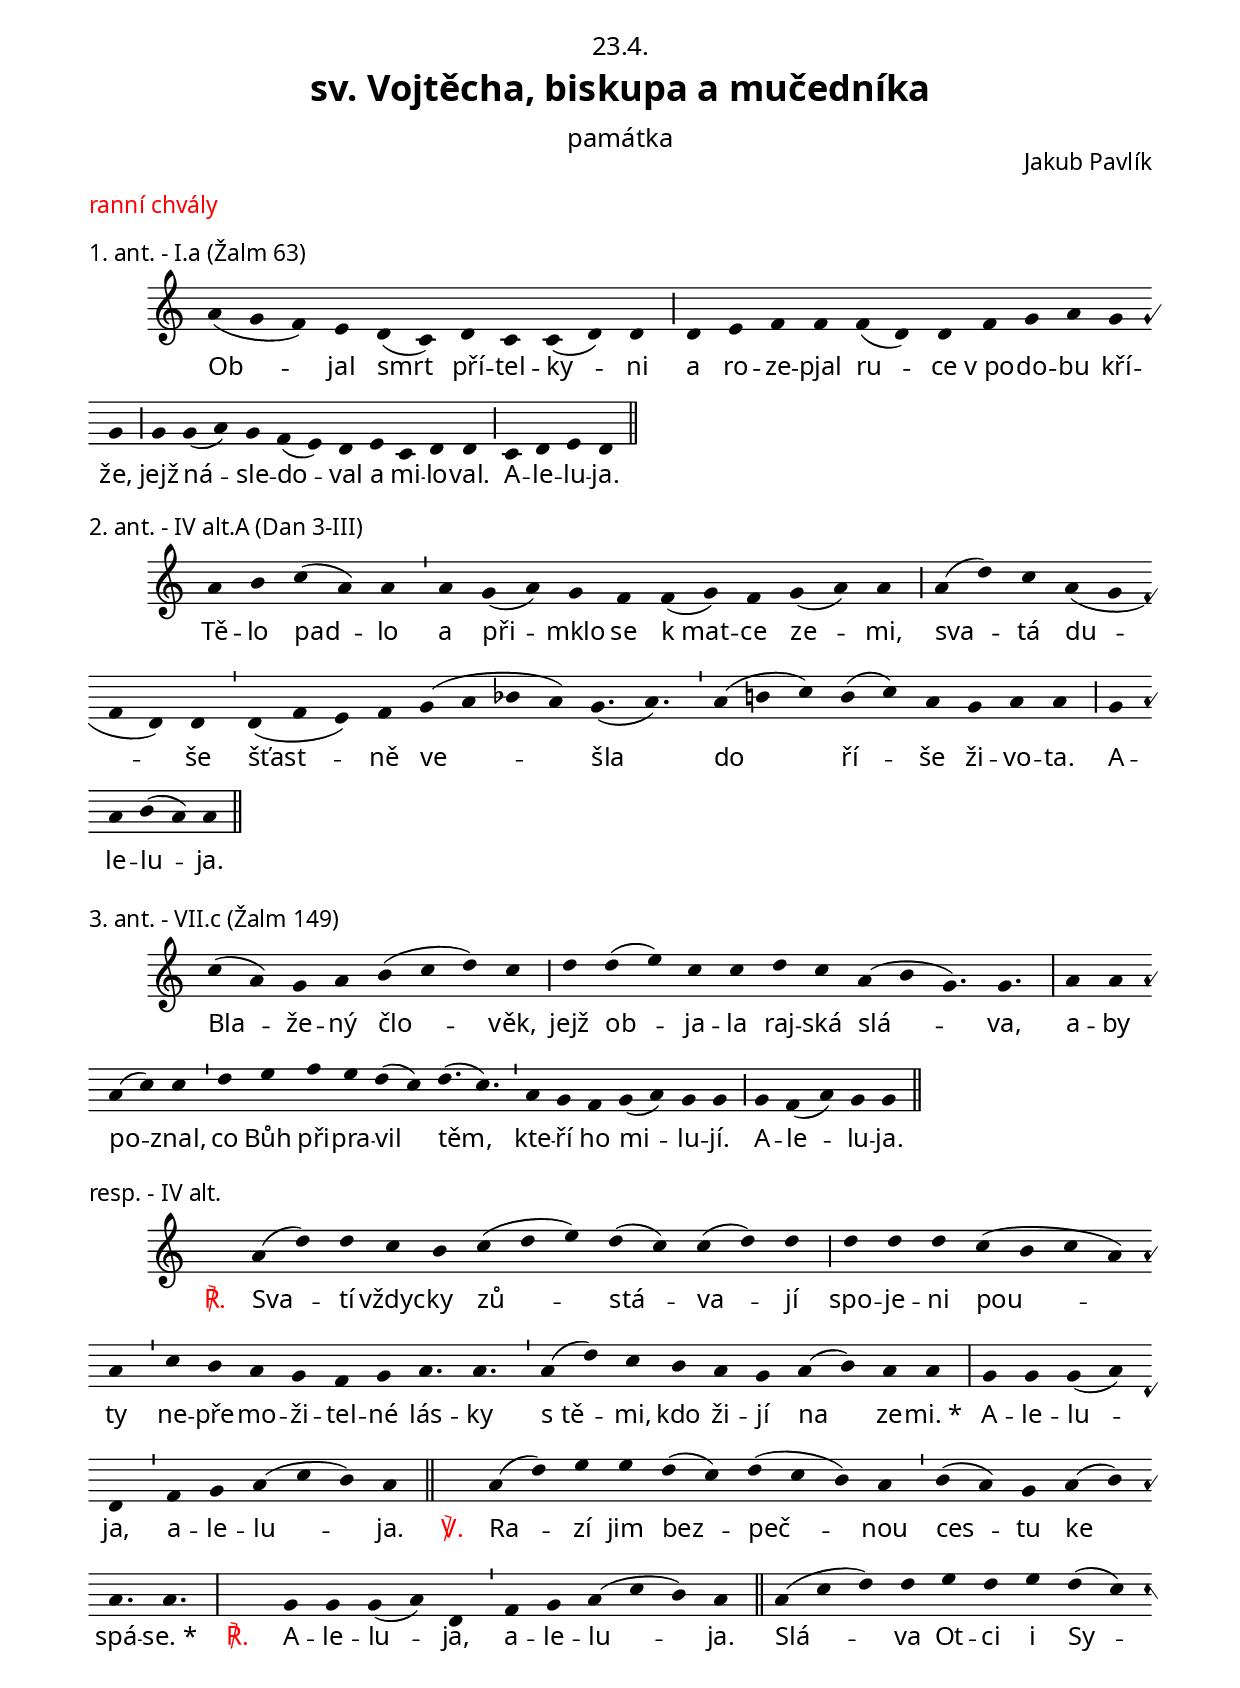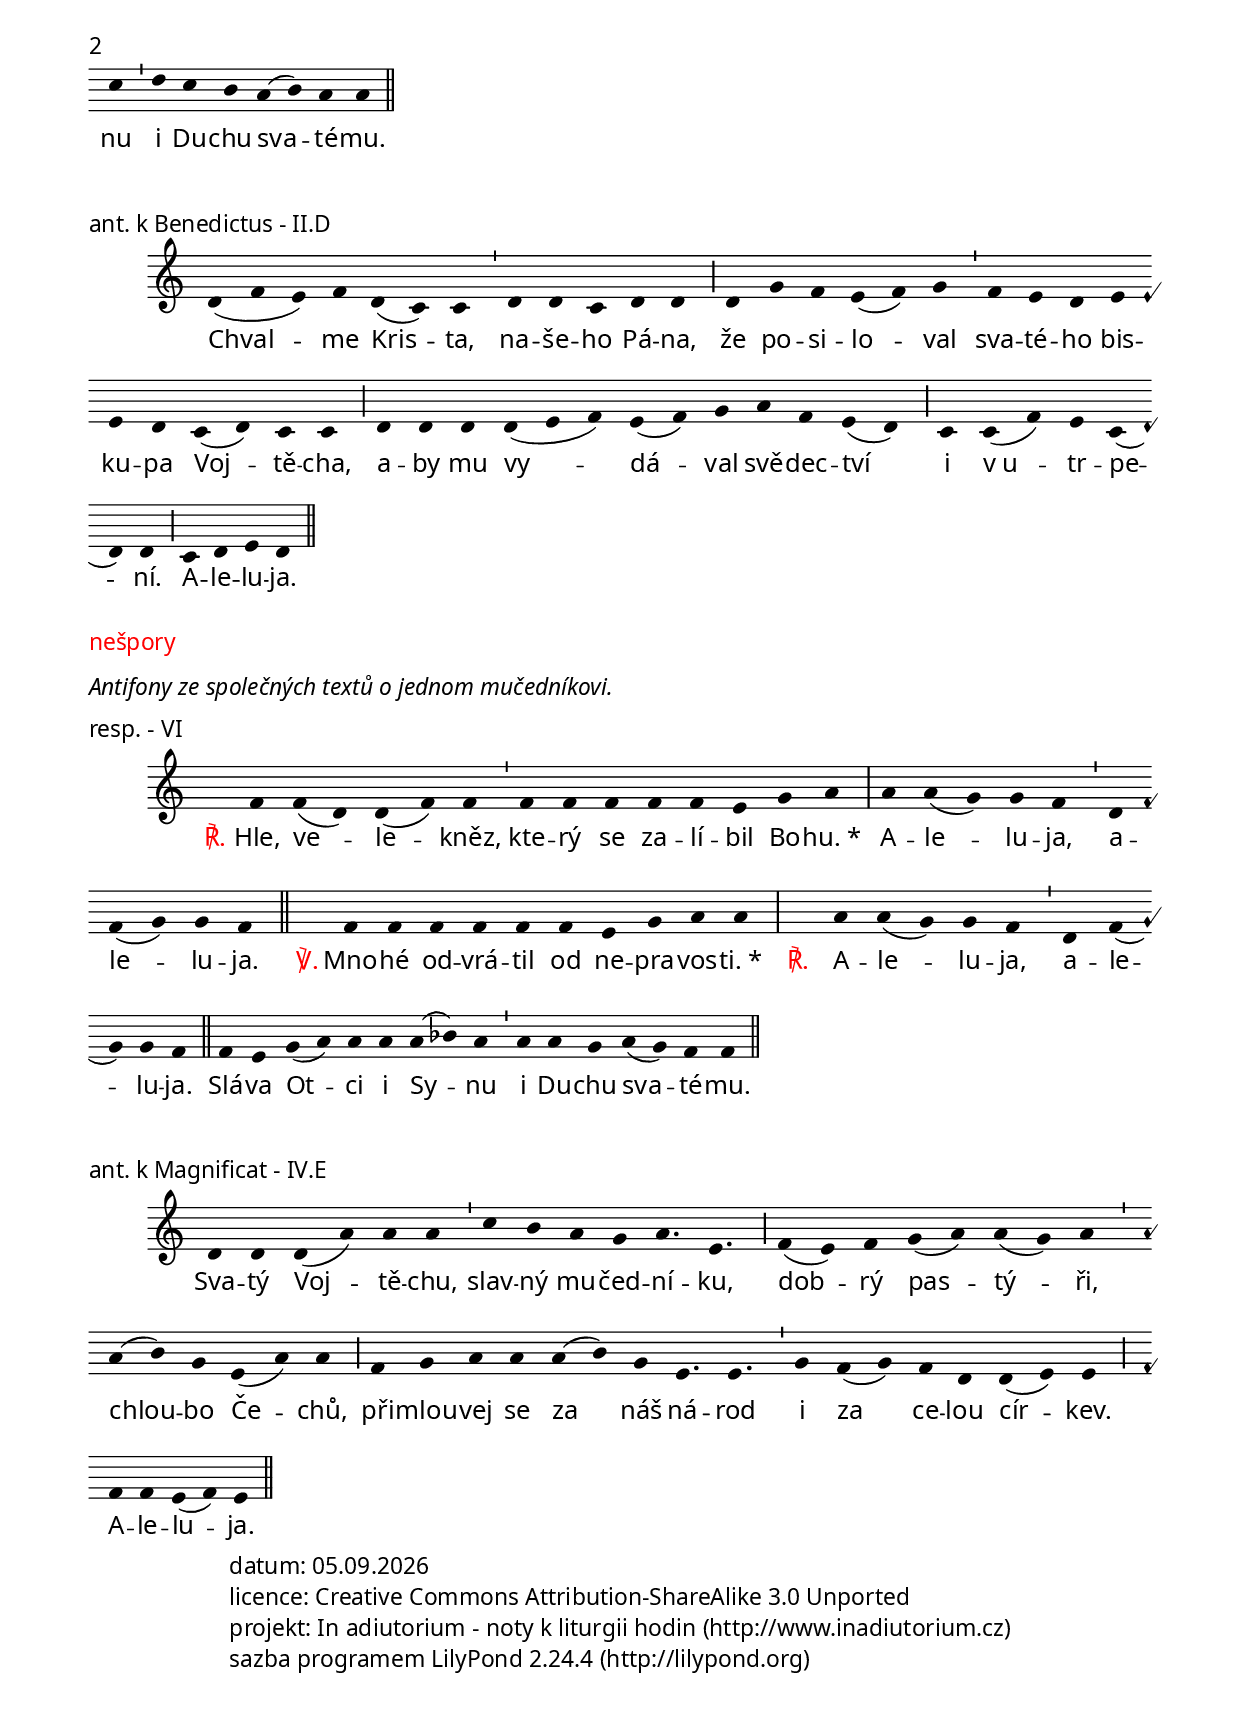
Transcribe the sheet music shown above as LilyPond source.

\version "2.15.39"

\include "../spolecne.ly"
\include "../dilyresponsorii.ly"

\header {
  title = \markup\titleSvatek 
            "sv. Vojtěcha, biskupa a mučedníka" 
            "památka"
            23.4.
  composer = "Jakub Pavlík"
}

\markup {\nadpisHodinka {"ranní chvály"}}

\score {
  \relative c'' {
    \choralniRezim
    a4( g f) e d( c) d c c( d) d \barMaior
    d e f f f( d) d f g a g g \barMaior
    g4 g( a) g f( e) d e c d d \barMaior
    c d e d \barFinalis
  }
  \addlyrics {
    Ob -- jal smrt pří -- tel -- ky -- ni
    a ro -- ze -- pjal ru -- ce v_po -- do -- bu kří -- že,
    jejž ná -- sle -- do -- val a mi -- lo -- val.
    A -- le -- lu -- ja.
  }
  \header {
    quid = "1. ant."
    modus = "I"
    differentia = "a" 
    psalmus = "Žalm 63"
    id = ""
    piece = \markup {\sestavTitulek}
  }
}

\score {
  \relative c'' {
    \choralniRezim
    a4 b c( a) a \barMin a g( a) g f f( g) f g( a) a \barMaior
    a( d) c a( g f d) d \barMin d( f e) f g( a bes a) g4.( a) \barMin
    a4( b! c) b( c) a g a a \barMaior
    g a b( a) a \barFinalis
  }
  \addlyrics {
    Tě -- lo pad -- lo a při -- mklo se k_mat -- ce ze -- mi,
    sva -- tá du -- še šťast -- ně ve -- šla 
    do ří -- še ži -- vo -- ta.
    A -- le -- lu -- ja.
  }
  \header {
    quid = "2. ant."
    modus = "IV alt"
    differentia = "A" 
    psalmus = "Dan 3-III"
    id = ""
    piece = \markup {\sestavTitulek}
  }
}

\score {
  \relative c'' {
    \choralniRezim
    c4( a) g a b( c d) c \barMaior
    d d( e) c c d c a( b g4.) g \barMax
    a4 a a( c) c \barMin
    d e f e d( c) d4.( c) \barMin a4 g f g( a) g g \barMaior
    g f( a) g g \barFinalis
  }
  \addlyrics {
    Bla -- že -- ný člo -- věk, 
    jejž ob -- ja -- la raj -- ská slá -- va,
    a -- by po -- znal,
    % potreboval jsem slabiku, zamenil jsem "kdo" za "kteri":
    co Bůh při -- pra -- vil těm, kte -- ří ho mi -- lu -- jí.
    A -- le -- lu -- ja.
  }
  \header {
    quid = "3. ant."
    modus = "VII"
    differentia = "c" 
    psalmus = "Žalm 149"
    id = ""
    piece = \markup {\sestavTitulek}
  }
}

% Responsorium je alelujaticke, ale protoze jeho verse
% jsou nelidsky dlouhe, nesahl jsem po klasickem
% vzorci modu VI - myslim, ze tady neni dost
% dobre pouzitelny.

\score {
  \relative c'' {
    \choralniRezim
    
    % R
    \neviditelna a
    a4( d) d c b c( d e) d( c) c( d) d \barMaior
    d d d c( b c a) a \barMin c b a g f g a4. a \barMin
    a4( d) c b a g a( b) a a \barMax
    
    g4 g g( a) d, \barMin f g a( c b) a \barFinalis
    % V
    \neviditelna a
    a4( d) e e d( c) d( c b) a \barMin b( a) g a( b) a4. a \barMax
    % R
    \neviditelna a
    g4 g g( a) d, \barMin f g a( c b) a \barFinalis
    % Slava
    a4( c d) d e d e d( c) c \barMin d c b a( b) a a \barFinalis
  }
  \addlyrics {
    \Response Sva -- tí vždyc -- ky zů -- stá -- va -- jí
    spo -- je -- ni pou -- ty ne -- pře -- mo -- ži -- tel -- né lás -- ky
    s_tě -- mi, kdo ži -- jí na ze -- mi._*
    \textRespAleluja
    \Verse Ra -- zí jim bez -- peč -- nou ces -- tu ke spá -- se._*
    \Response \textRespAleluja
    \textRespDoxologie
  }
  \header {
    quid = "resp."
    modus = "IV alt."
    id = ""
    piece = \markup {\sestavTitulekResp}
  }
}

\score {
  \relative c' {
    \choralniRezim
    d4( f e) f d( c) c \barMin d d c d d \barMaior
    d g f e( f) g \barMin f e d e e d c( d) c c \barMaior
    d d d d( e f) e( f) g a f e( d) \barMaior
    c c( f) e c( d) d \barMaior
    c d e d \barFinalis
  }
  \addlyrics {
    Chval -- me Kris -- ta, na -- še -- ho Pá -- na,
    že po -- si -- lo -- val sva -- té -- ho bis -- ku -- pa Voj -- tě -- cha,
    a -- by mu vy -- dá -- val svě -- dec -- tví i v_u -- tr -- pe -- ní.
    A -- le -- lu -- ja.
  }
  \header {
    quid = "ant. k Benedictus"
    modus = "II"
    differentia = "D" 
    psalmus = ""
    id = ""
    piece = \markup {\sestavTitulekBezZalmu}
  }
}

\markup {\nadpisHodinka {"nešpory"}}

\markup\italic{Antifony ze společných textů o jednom mučedníkovi.}

\score {
  \relative c' {
    \choralniRezim
    
    % R
    \neviditelna f
    f4 f( d) d( f) f \barMin f f f f f e g a \barMax
    \respVIalelujaResponsum \barFinalis
    % V
    \neviditelna f
    f4 f f f f f e g a a \barMax
    % R
    \neviditelna a
    \respVIalelujaResponsum \barFinalis
    % Slava
    \respVIalelujaDoxologie \barFinalis
  }
  \addlyrics {
    \Response Hle, ve -- le -- kněz, kte -- rý se za -- lí -- bil Bo -- hu._* 
    \textRespAleluja
    \Verse Mno -- hé od -- vrá -- til od ne -- pra -- vos -- ti._*
    \Response \textRespAleluja
    \textRespDoxologie
  }
  \header {
    quid = "resp."
    modus = "VI"
    id = ""
    piece = \markup {\sestavTitulekResp}
  }
} 

\score {
  \relative c' {
    \choralniRezim
    d4 d d( a') a a \barMin c b a g a4. e \barMaior
    f4( e) f g( a) a( g) a \barMin a( b) g e( a) a \barMaior
    f4 g a a a( b) g e4. e \barMin
    g4 f( g) f d d( e) e \barMaior
    f f e( f) e \barFinalis
  }
  \addlyrics {
    Sva -- tý Voj -- tě -- chu, slav -- ný mu -- čed -- ní -- ku,
    dob -- rý pas -- tý -- ři, chlou -- bo Če -- chů,
    při -- mlou -- vej se za náš ná -- rod
    i za ce -- lou cír -- kev.
    A -- le -- lu -- ja.
  }
  \header {
    quid = "ant. k Magnificat"
    modus = "IV"
    differentia = "E" 
    psalmus = ""
    id = ""
    piece = \markup {\sestavTitulekBezZalmu}
  }
}